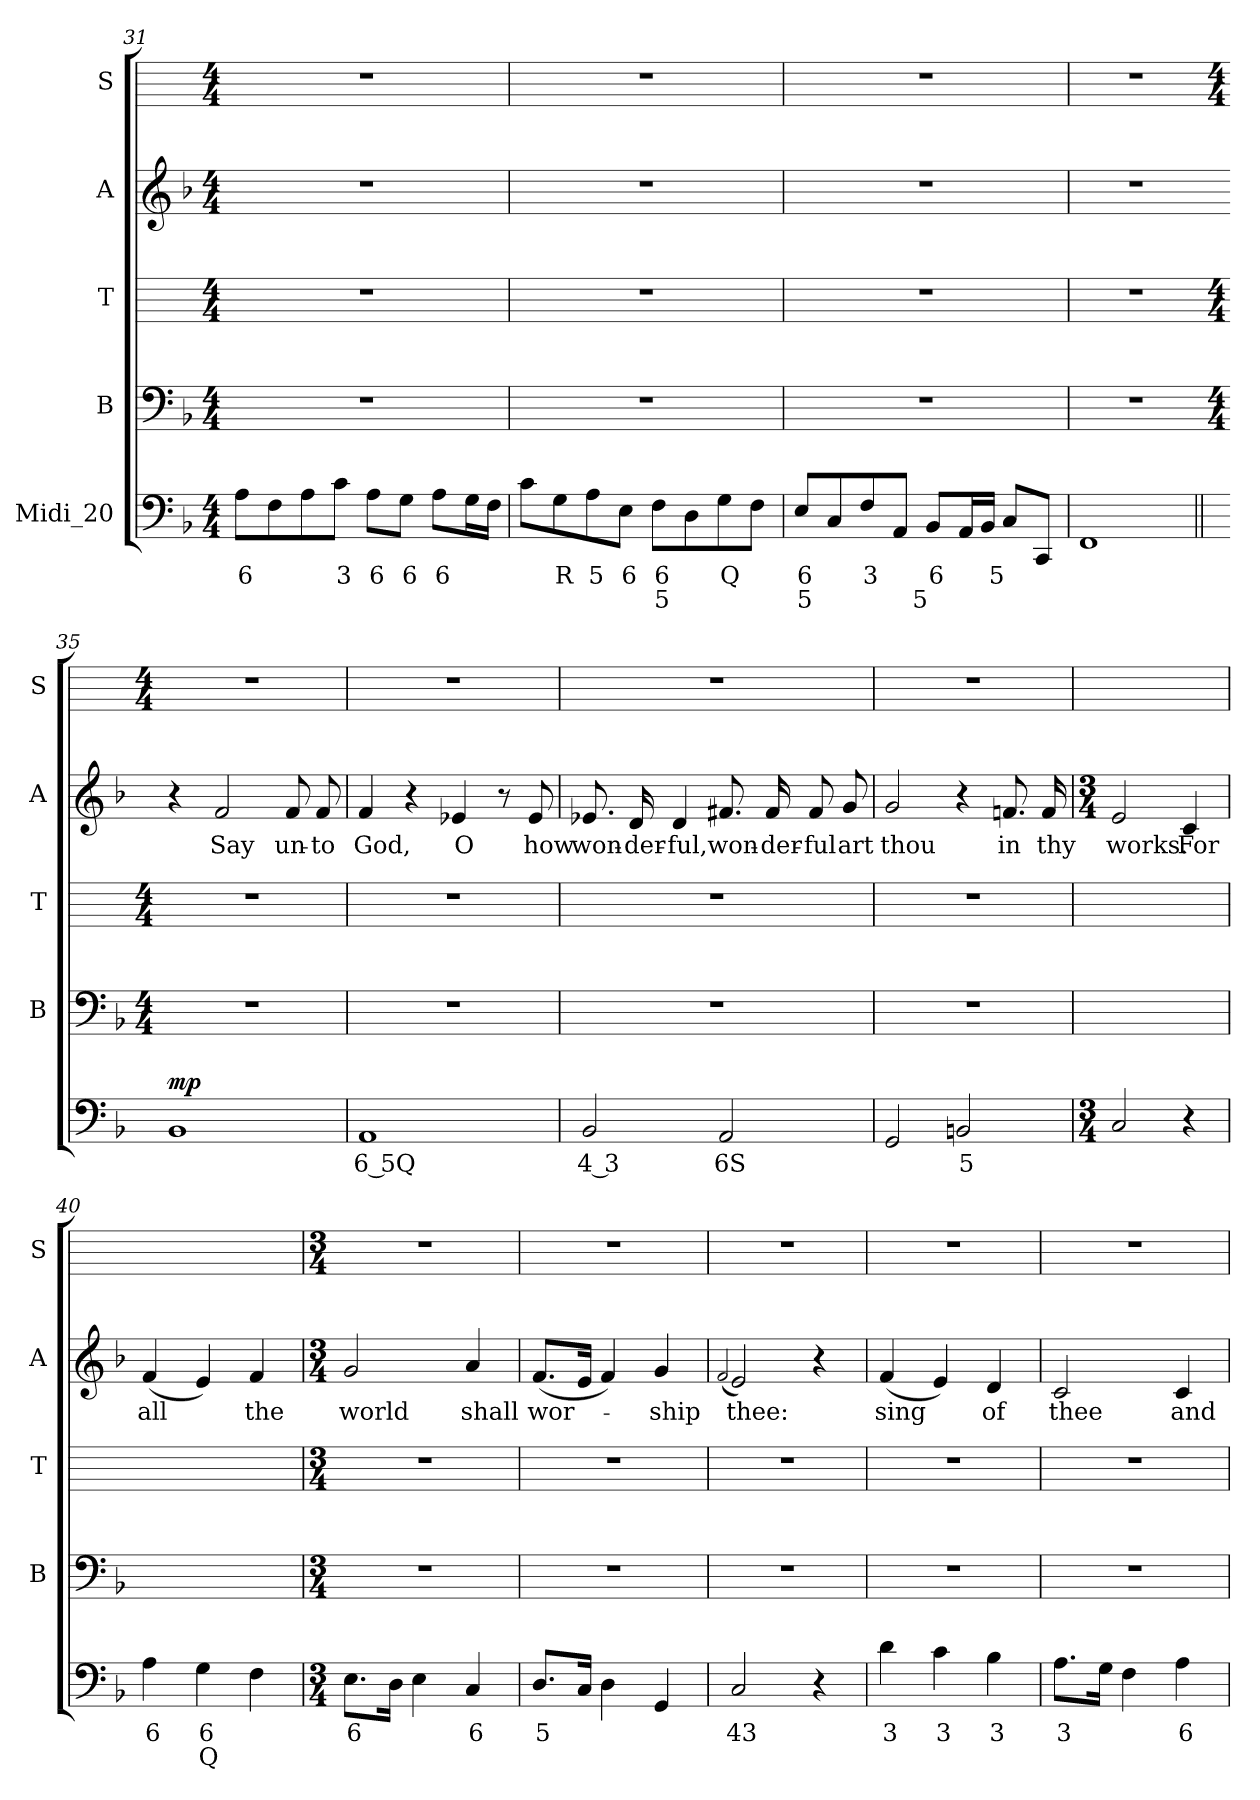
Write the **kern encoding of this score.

**kern	**text	**text	**dynam	**kern	**kern	**kern	**text	**kern
*part5	*part5	*part5	*part5	*part4	*part3	*part2	*part2	*part1
*staff5	*staff5	*staff5	*staff5	*staff4	*staff3	*staff2	*staff2	*staff1
*I"Midi_20	*	*	*	*I"B	*I"T	*I"A	*	*I"S
*	*	*	*	*I'B	*I'T	*I'A	*	*I'S
!!LO:LB:g=z
*clefF4	*	*	*	*clefF4	*	*clefG2	*	*
*k[b-]	*	*	*	*k[b-]	*	*k[b-]	*	*
*F:	*	*	*	*F:	*	*F:	*	*
*M4/4	*	*	*	*M4/4	*M4/4	*M4/4	*	*M4/4
=31	=31	=31	=31	=31	=31	=31	=31	=31
!	!LO:LY:b	!	!	!	!	!	!	!
8AL	6	.	.	1r	1r	1r	.	1r
8F	.	.	.	.	.	.	.	.
8A	.	.	.	.	.	.	.	.
!	!LO:LY:b	!	!	!	!	!	!	!
8cJ	3	.	.	.	.	.	.	.
!	!LO:LY:b	!	!	!	!	!	!	!
8AL	6	.	.	.	.	.	.	.
!	!LO:LY:b	!	!	!	!	!	!	!
8GJ	6	.	.	.	.	.	.	.
!	!LO:LY:b	!	!	!	!	!	!	!
8AL	6	.	.	.	.	.	.	.
16GL	.	.	.	.	.	.	.	.
16FJJ	.	.	.	.	.	.	.	.
=32	=32	=32	=32	=32	=32	=32	=32	=32
8cL	.	.	.	1r	1r	1r	.	1r
!	!LO:LY:b	!	!	!	!	!	!	!
8G	R	.	.	.	.	.	.	.
!	!LO:LY:b	!	!	!	!	!	!	!
8A	5	.	.	.	.	.	.	.
!	!LO:LY:b	!	!	!	!	!	!	!
8EJ	6	.	.	.	.	.	.	.
!	!LO:LY:b	!LO:LY:b	!	!	!	!	!	!
8FL	6	5	.	.	.	.	.	.
8D	.	.	.	.	.	.	.	.
!	!LO:LY:b	!	!	!	!	!	!	!
8G	Q	.	.	.	.	.	.	.
8FJ	.	.	.	.	.	.	.	.
=33	=33	=33	=33	=33	=33	=33	=33	=33
!	!LO:LY:b	!LO:LY:b	!	!	!	!	!	!
8EL	6	5	.	1r	1r	1r	.	1r
8C	.	.	.	.	.	.	.	.
!	!LO:LY:b	!	!	!	!	!	!	!
8F	3	.	.	.	.	.	.	.
8AAJ	.	.	.	.	.	.	.	.
!	!LO:LY:b	!LO:LY:b	!	!	!	!	!	!
8BB-L	6	5	.	.	.	.	.	.
16AAL	.	.	.	.	.	.	.	.
16BB-JJ	.	.	.	.	.	.	.	.
!	!LO:LY:b	!	!	!	!	!	!	!
8CL	5	.	.	.	.	.	.	.
8CCJ	.	.	.	.	.	.	.	.
=34	=34	=34	=34	=34	=34	=34	=34	=34
1FF	.	.	.	1r	1r	1r	.	1r
!!LO:LB:g=z
=35||	=35	=35	=35	=35||	=35	=35||	=35	=35
*	*	*	*	*M4/4	*M4/4	*	*	*M4/4
!	!	!	!LO:DY:b	!	!	!	!	!
1BB-	.	.	mp	1r	1r	4r	.	1r
!	!	!	!	!	!	!	!LO:LY:b	!
.	.	.	.	.	.	2f	Say	.
!	!	!	!	!	!	!	!LO:LY:b	!
.	.	.	.	.	.	8f	un-	.
!	!	!	!	!	!	!	!LO:LY:b	!
.	.	.	.	.	.	8f	-to	.
=36	=36	=36	=36	=36	=36	=36	=36	=36
!	!LO:LY:b	!	!	!	!	!	!LO:LY:b	!
1AA	6 5Q	.	.	1r	1r	4f	God,	1r
.	.	.	.	.	.	4r	.	.
!	!	!	!	!	!	!	!LO:LY:b	!
.	.	.	.	.	.	4e-X	O	.
.	.	.	.	.	.	8r	.	.
!	!	!	!	!	!	!	!LO:LY:b	!
.	.	.	.	.	.	8e-	how	.
=37	=37	=37	=37	=37	=37	=37	=37	=37
!	!LO:LY:b	!	!	!	!	!	!LO:LY:b	!
2BB-	4 3	.	.	1r	1r	8.e-X	won-	1r
!	!	!	!	!	!	!	!LO:LY:b	!
.	.	.	.	.	.	16d	-der-	.
!	!	!	!	!	!	!	!LO:LY:b	!
.	.	.	.	.	.	4d	-ful,	.
!	!LO:LY:b	!	!	!	!	!	!LO:LY:b	!
2AA	6S	.	.	.	.	8.f#X	won-	.
!	!	!	!	!	!	!	!LO:LY:b	!
.	.	.	.	.	.	16f#	-der-	.
!	!	!	!	!	!	!	!LO:LY:b	!
.	.	.	.	.	.	8f#	-ful	.
!	!	!	!	!	!	!	!LO:LY:b	!
.	.	.	.	.	.	8g	art	.
=38	=38	=38	=38	=38	=38	=38	=38	=38
!	!	!	!	!	!	!	!LO:LY:b	!
2GG	.	.	.	1r	1r	2g	thou	1r
!	!LO:LY:b	!	!	!	!	!	!	!
2BBn	5	.	.	.	.	4r	.	.
!	!	!	!	!	!	!	!LO:LY:b	!
.	.	.	.	.	.	8.fn	in	.
!	!	!	!	!	!	!	!LO:LY:b	!
.	.	.	.	.	.	16f	thy	.
=39	=39	=39	=39	=39	=39	=39	=39	=39
*M3/4	*	*	*	*	*	*M3/4	*	*
!	!	!	!	!	!	!	!LO:LY:b	!
2C	.	.	.	2.r	2.r	2e	works.	2.r
!	!	!	!	!	!	!	!LO:LY:b	!
4r	.	.	.	.	.	4c	For	.
=40	=40	=40	=40	=40	=40	=40	=40	=40
!	!LO:LY:b	!	!	!	!	!	!LO:LY:b	!
4A	6	.	.	2.r	2.r	(<4f	all	2.r
!	!LO:LY:b	!LO:LY:b	!	!	!	!	!	!
4G	6	Q	.	.	.	4e)	.	.
!	!	!	!	!	!	!	!LO:LY:b	!
4F	.	.	.	.	.	4f	the	.
!!LO:LB:g=z
=41	=41	=41	=41	=41	=41	=41	=41	=41
*M3/4	*	*	*	*M3/4	*M3/4	*M3/4	*	*M3/4
!	!LO:LY:b	!	!	!	!	!	!LO:LY:b	!
8.EL	6	.	.	2.r	2.r	2g	world	2.r
16DJ	.	.	.	.	.	.	.	.
4E	.	.	.	.	.	.	.	.
!	!LO:LY:b	!	!	!	!	!	!LO:LY:b	!
4C	6	.	.	.	.	4a	shall	.
=42	=42	=42	=42	=42	=42	=42	=42	=42
!	!LO:LY:b	!	!	!	!	!	!LO:LY:b	!
8.DL	5	.	.	2.r	2.r	(<8.fL	wor-	2.r
16CJ	.	.	.	.	.	16eJ	.	.
4D	.	.	.	.	.	4f)	.	.
!	!	!	!	!	!	!	!LO:LY:b	!
4GG	.	.	.	.	.	4g	ship	.
=43	=43	=43	=43	=43	=43	=43	=43	=43
.	.	.	.	.	.	(<2qqf/	.	.
!	!LO:LY:b	!	!	!	!	!	!LO:LY:b	!
2C	43	.	.	2.r	2.r	2e)	thee:	2.r
4r	.	.	.	.	.	4r	.	.
=44	=44	=44	=44	=44	=44	=44	=44	=44
!	!LO:LY:b	!	!	!	!	!	!LO:LY:b	!
4d	3	.	.	2.r	2.r	(<4f	sing	2.r
!	!LO:LY:b	!	!	!	!	!	!	!
4c	3	.	.	.	.	4e)	.	.
!	!LO:LY:b	!	!	!	!	!	!LO:LY:b	!
4B-	3	.	.	.	.	4d	of	.
=45	=45	=45	=45	=45	=45	=45	=45	=45
!	!LO:LY:b	!	!	!	!	!	!LO:LY:b	!
8.AL	3	.	.	2.r	2.r	2c	thee	2.r
16GJ	.	.	.	.	.	.	.	.
4F	.	.	.	.	.	.	.	.
!	!LO:LY:b	!	!	!	!	!	!LO:LY:b	!
4A	6	.	.	.	.	4c	and	.
=	=	=	=	=	=	=	=	=
*-	*-	*-	*-	*-	*-	*-	*-	*-
